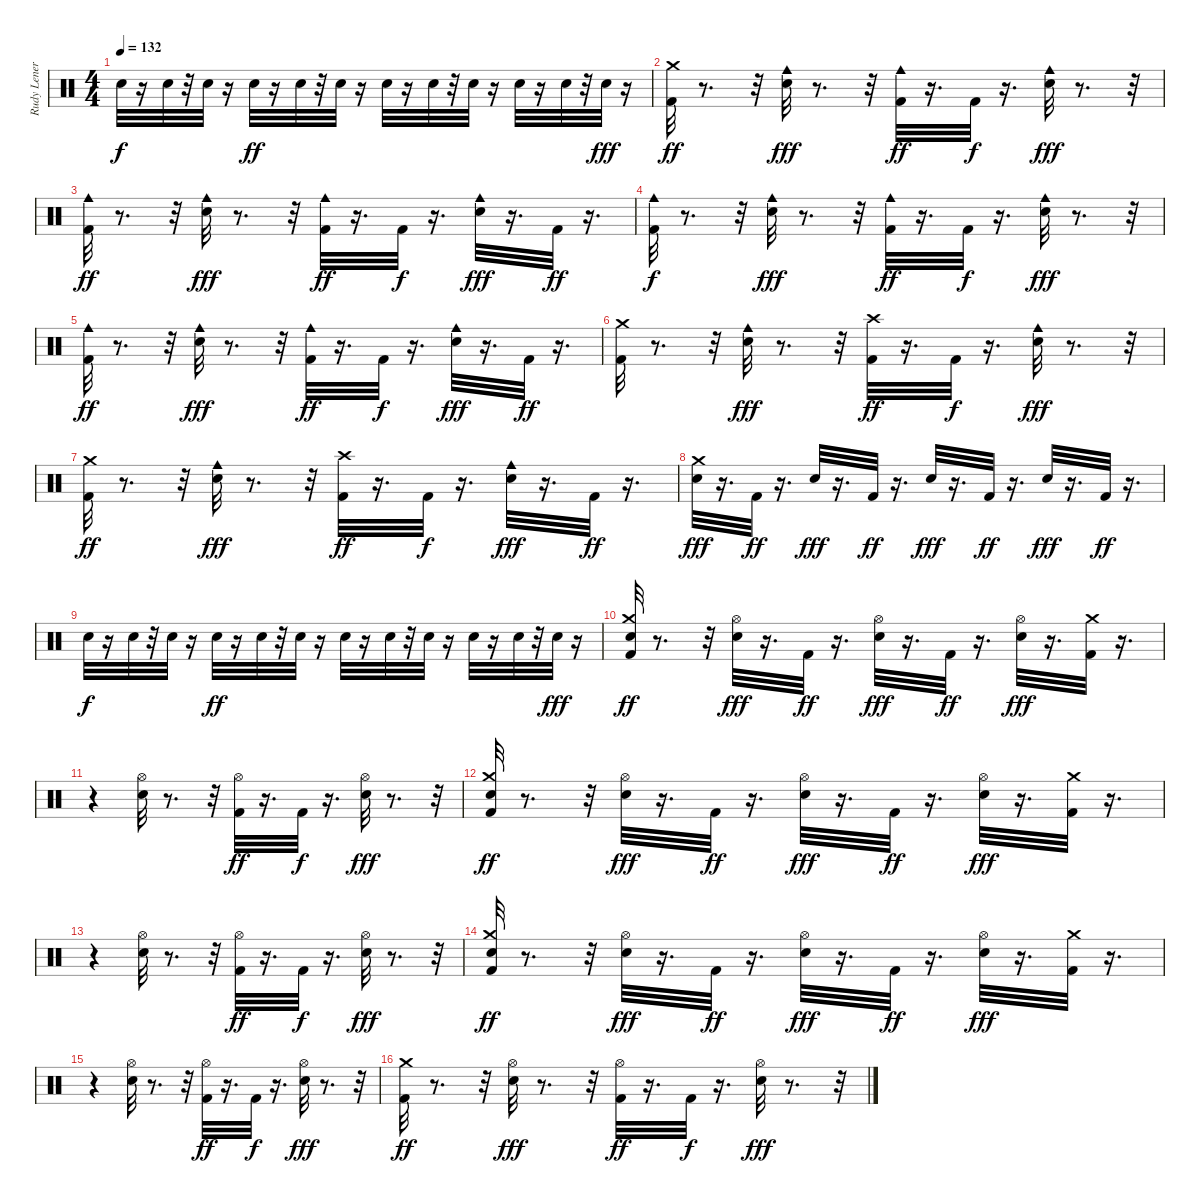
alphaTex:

\track ("Rudy Leners" "Rudy Lener") {instrument percussion}
\staff {score}
\articulation defaults
\ts (4 4)
\tempo 132
\clef neutral
\ks c "Snare (hit) 2".32{dy f}
r.16 "Snare (hit) 2".32 r.32 "Snare (hit) 2".32 r.16 "Snare (hit) 2".32{dy ff} r.16 "Snare (hit) 2".32 r.32 "Snare (hit) 2".32 r.16 "Snare (hit) 2".32 r.16 "Snare (hit) 2".32 r.32 "Snare (hit) 2".32 r.16 "Snare (hit) 2".32 r.16 "Snare (hit) 2".32 r.32 "Snare (hit) 2".32{dy fff} r.16 |
("Crash medium (hit)" "Kick (hit) 2").32{dy ff} r.8{d} r.32 ("Snare (hit) 2" "Cowbell medium (hit)").32{dy fff} r.8{d} r.32 ("Kick (hit) 2" "Cowbell medium (hit)").32{dy ff} r.16{d} "Kick (hit) 2".32{dy f} r.16{d} ("Snare (hit) 2" "Cowbell medium (hit)").32{dy fff} r.8{d} r.32 |
("Cowbell medium (hit)" "Kick (hit) 2").32{dy ff} r.8{d} r.32 ("Cowbell medium (hit)" "Snare (hit) 2").32{dy fff} r.8{d} r.32 ("Cowbell medium (hit)" "Kick (hit) 2").32{dy ff} r.16{d} "Kick (hit) 2".32{dy f} r.16{d} ("Cowbell medium (hit)" "Snare (hit) 2").32{dy fff} r.16{d} "Kick (hit) 2".32{dy ff} r.16{d} |
("Kick (hit) 2" "Cowbell medium (hit)").32{dy f} r.8{d} r.32 ("Snare (hit) 2" "Cowbell medium (hit)").32{dy fff} r.8{d} r.32 ("Kick (hit) 2" "Cowbell medium (hit)").32{dy ff} r.16{d} "Kick (hit) 2".32{dy f} r.16{d} ("Snare (hit) 2" "Cowbell medium (hit)").32{dy fff} r.8{d} r.32 |
("Cowbell medium (hit)" "Kick (hit) 2").32{dy ff} r.8{d} r.32 ("Cowbell medium (hit)" "Snare (hit) 2").32{dy fff} r.8{d} r.32 ("Cowbell medium (hit)" "Kick (hit) 2").32{dy ff} r.16{d} "Kick (hit) 2".32{dy f} r.16{d} ("Cowbell medium (hit)" "Snare (hit) 2").32{dy fff} r.16{d} "Kick (hit) 2".32{dy ff} r.16{d} |
("Crash medium (hit)" "Kick (hit) 2").32 r.8{d} r.32 ("Snare (hit) 2" "Cowbell medium (hit)").32{dy fff} r.8{d} r.32 ("Crash high (hit)" "Kick (hit) 2").32{dy ff} r.16{d} "Kick (hit) 2".32{dy f} r.16{d} ("Snare (hit) 2" "Cowbell medium (hit)").32{dy fff} r.8{d} r.32 |
("Crash medium (hit)" "Kick (hit) 2").32{dy ff} r.8{d} r.32 ("Cowbell medium (hit)" "Snare (hit) 2").32{dy fff} r.8{d} r.32 ("Crash high (hit)" "Kick (hit) 2").32{dy ff} r.16{d} "Kick (hit) 2".32{dy f} r.16{d} ("Cowbell medium (hit)" "Snare (hit) 2").32{dy fff} r.16{d} "Kick (hit) 2".32{dy ff} r.16{d} |
("Crash medium (hit)" "Snare (hit) 2").32{dy fff} r.16{d} "Kick (hit) 2".32{dy ff} r.16{d} "Snare (hit) 2".32{dy fff} r.16{d} "Kick (hit) 2".32{dy ff} r.16{d} "Snare (hit) 2".32{dy fff} r.16{d} "Kick (hit) 2".32{dy ff} r.16{d} "Snare (hit) 2".32{dy fff} r.16{d} "Kick (hit) 2".32{dy ff} r.16{d} |
"Snare (hit) 2".32{dy f} r.16 "Snare (hit) 2".32 r.32 "Snare (hit) 2".32 r.16 "Snare (hit) 2".32{dy ff} r.16 "Snare (hit) 2".32 r.32 "Snare (hit) 2".32 r.16 "Snare (hit) 2".32 r.16 "Snare (hit) 2".32 r.32 "Snare (hit) 2".32 r.16 "Snare (hit) 2".32 r.16 "Snare (hit) 2".32 r.32 "Snare (hit) 2".32{dy fff} r.16 |
("Snare (hit) 2" "Crash medium (hit)" "Kick (hit) 2").32{dy ff} r.8{d} r.32 ("Hi-Hat (open)" "Snare (hit) 2").32{dy fff} r.16{d} "Kick (hit) 2".32{dy ff} r.16{d} ("Hi-Hat (open)" "Snare (hit) 2").32{dy fff} r.16{d} "Kick (hit) 2".32{dy ff} r.16{d} ("Hi-Hat (open)" "Snare (hit) 2").32{dy fff} r.16{d} ("Kick (hit) 2" "Crash medium (hit)").32 r.16{d} |
r.4 ("Hi-Hat (open)" "Snare (hit) 2").32 r.8{d} r.32 ("Hi-Hat (open)" "Kick (hit) 2").32{dy ff} r.16{d} "Kick (hit) 2".32{dy f} r.16{d} ("Hi-Hat (open)" "Snare (hit) 2").32{dy fff} r.8{d} r.32 |
("Snare (hit) 2" "Crash medium (hit)" "Kick (hit) 2").32{dy ff} r.8{d} r.32 ("Hi-Hat (open)" "Snare (hit) 2").32{dy fff} r.16{d} "Kick (hit) 2".32{dy ff} r.16{d} ("Hi-Hat (open)" "Snare (hit) 2").32{dy fff} r.16{d} "Kick (hit) 2".32{dy ff} r.16{d} ("Hi-Hat (open)" "Snare (hit) 2").32{dy fff} r.16{d} ("Kick (hit) 2" "Crash medium (hit)").32 r.16{d} |
r.4 ("Hi-Hat (open)" "Snare (hit) 2").32 r.8{d} r.32 ("Hi-Hat (open)" "Kick (hit) 2").32{dy ff} r.16{d} "Kick (hit) 2".32{dy f} r.16{d} ("Hi-Hat (open)" "Snare (hit) 2").32{dy fff} r.8{d} r.32 |
("Snare (hit) 2" "Crash medium (hit)" "Kick (hit) 2").32{dy ff} r.8{d} r.32 ("Hi-Hat (open)" "Snare (hit) 2").32{dy fff} r.16{d} "Kick (hit) 2".32{dy ff} r.16{d} ("Hi-Hat (open)" "Snare (hit) 2").32{dy fff} r.16{d} "Kick (hit) 2".32{dy ff} r.16{d} ("Hi-Hat (open)" "Snare (hit) 2").32{dy fff} r.16{d} ("Kick (hit) 2" "Crash medium (hit)").32 r.16{d} |
r.4 ("Hi-Hat (open)" "Snare (hit) 2").32 r.8{d} r.32 ("Hi-Hat (open)" "Kick (hit) 2").32{dy ff} r.16{d} "Kick (hit) 2".32{dy f} r.16{d} ("Hi-Hat (open)" "Snare (hit) 2").32{dy fff} r.8{d} r.32 |
("Crash medium (hit)" "Kick (hit) 2").32{dy ff} r.8{d} r.32 ("Hi-Hat (open)" "Snare (hit) 2").32{dy fff} r.8{d} r.32 ("Hi-Hat (open)" "Kick (hit) 2").32{dy ff} r.16{d} "Kick (hit) 2".32{dy f} r.16{d} ("Hi-Hat (open)" "Snare (hit) 2").32{dy fff} r.8{d} r.32
